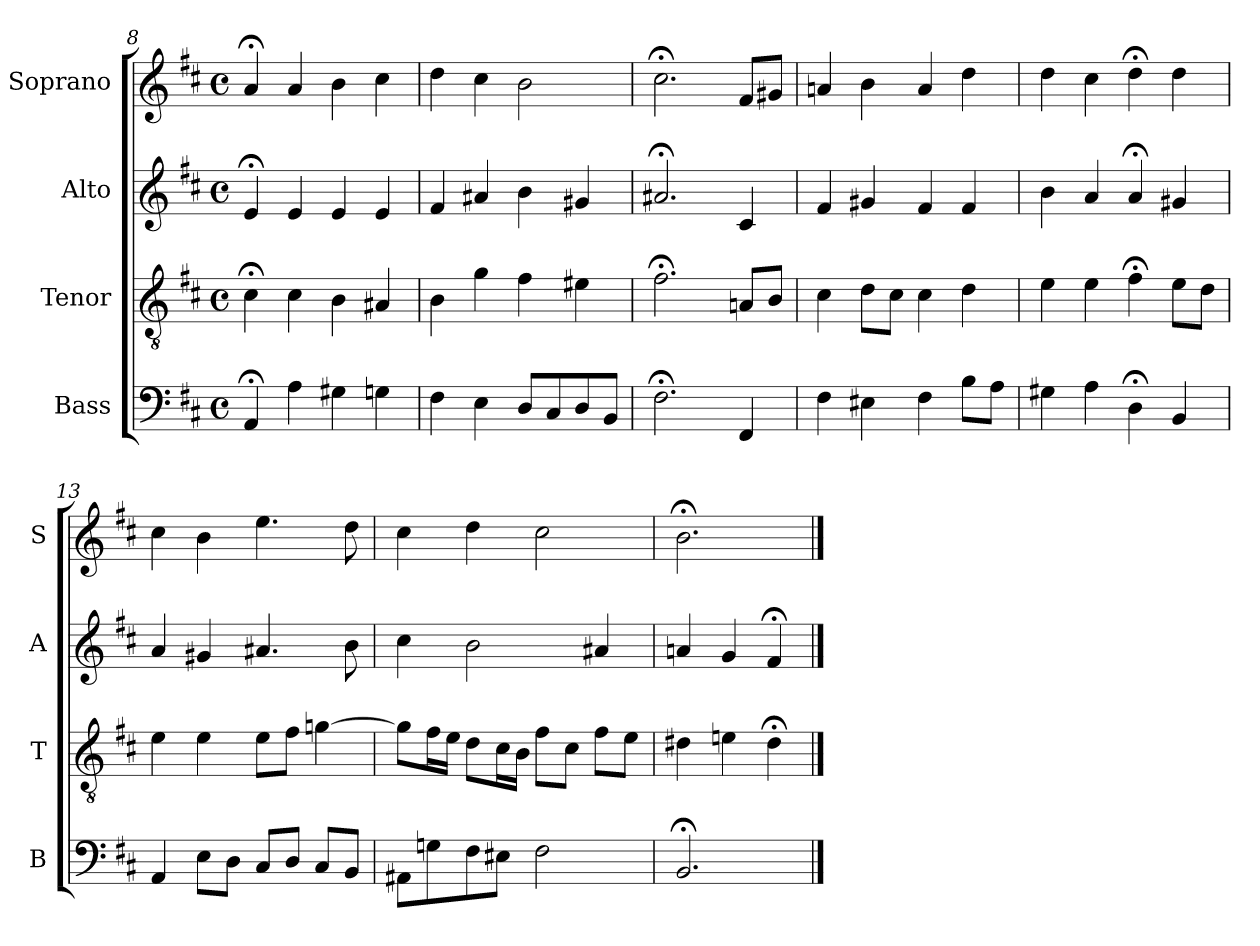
**kern	**kern	**kern	**kern
*part4	*part3	*part2	*part1
*staff4	*staff3	*staff2	*staff1
*I"Bass	*I"Tenor	*I"Alto	*I"Soprano
*I'B	*I'T	*I'A	*I'S
*clefF4	*clefGv2	*clefG2	*clefG2
*k[f#c#]	*k[f#c#]	*k[f#c#]	*k[f#c#]
*b:	*b:	*b:	*b:
*M4/4	*M4/4	*M4/4	*M4/4
*met(c)	*met(c)	*met(c)	*met(c)
=8	=8	=8	=8
4AA;<	4c#;<	4e;<	4a;<
4A	4c#	4e	4a
4G#X	4B	4e	4b
4Gn	4A#X	4e	4cc#
=9	=9	=9	=9
4F#	4B	4f#	4dd
4E	4g	4a#X	4cc#
8DL	4f#	4b	2b
8C#	.	.	.
8D	4e#X	4g#X	.
8BBJ	.	.	.
=10	=10	=10	=10
2.F#;<	2.f#;<	2.a#X;<	2.cc#;<
4FF#	8AnL	4c#	8f#L
.	8BJ	.	8g#XJ
=11	=11	=11	=11
4F#	4c#	4f#	4an
4E#X	8dL	4g#X	4b
.	8c#iJ	.	.
4F#	4c#i	4f#	4ai
8BL	4di	4f#	4ddi
8AJ	.	.	.
=12	=12	=12	=12
4G#X	4e	4b	4dd
4A	4e	4a	4cc#
4D;<	4f#;<	4a;<	4dd;<
4BB	8eL	4g#X	4dd
.	8dJ	.	.
=13	=13	=13	=13
4AA	4e	4a	4cc#
8EL	4e	4g#X	4b
8DJ	.	.	.
8C#L	8eL	4.a#X	4.ee
8DJ	8f#J	.	.
8C#L	[4gn	.	.
8BBJ	.	8b	8dd
=14	=14	=14	=14
8AA#XL	8gL]	4cc#	4cc#
8Gn	16f#L	.	.
.	16eJJ	.	.
8F#	8dL	2b	4dd
8E#XiJ	16c#L	.	.
.	16BiJJ	.	.
2F#i	8f#iL	.	2cc#
.	8c#J	.	.
.	8f#L	4a#X	.
.	8eJ	.	.
=15	=15	=15	=15
2.BB;<	4d#X	4an	2.b;<
.	4en	4g	.
.	4d#;<	4f#;<	.
==	==	==	==
*-	*-	*-	*-
